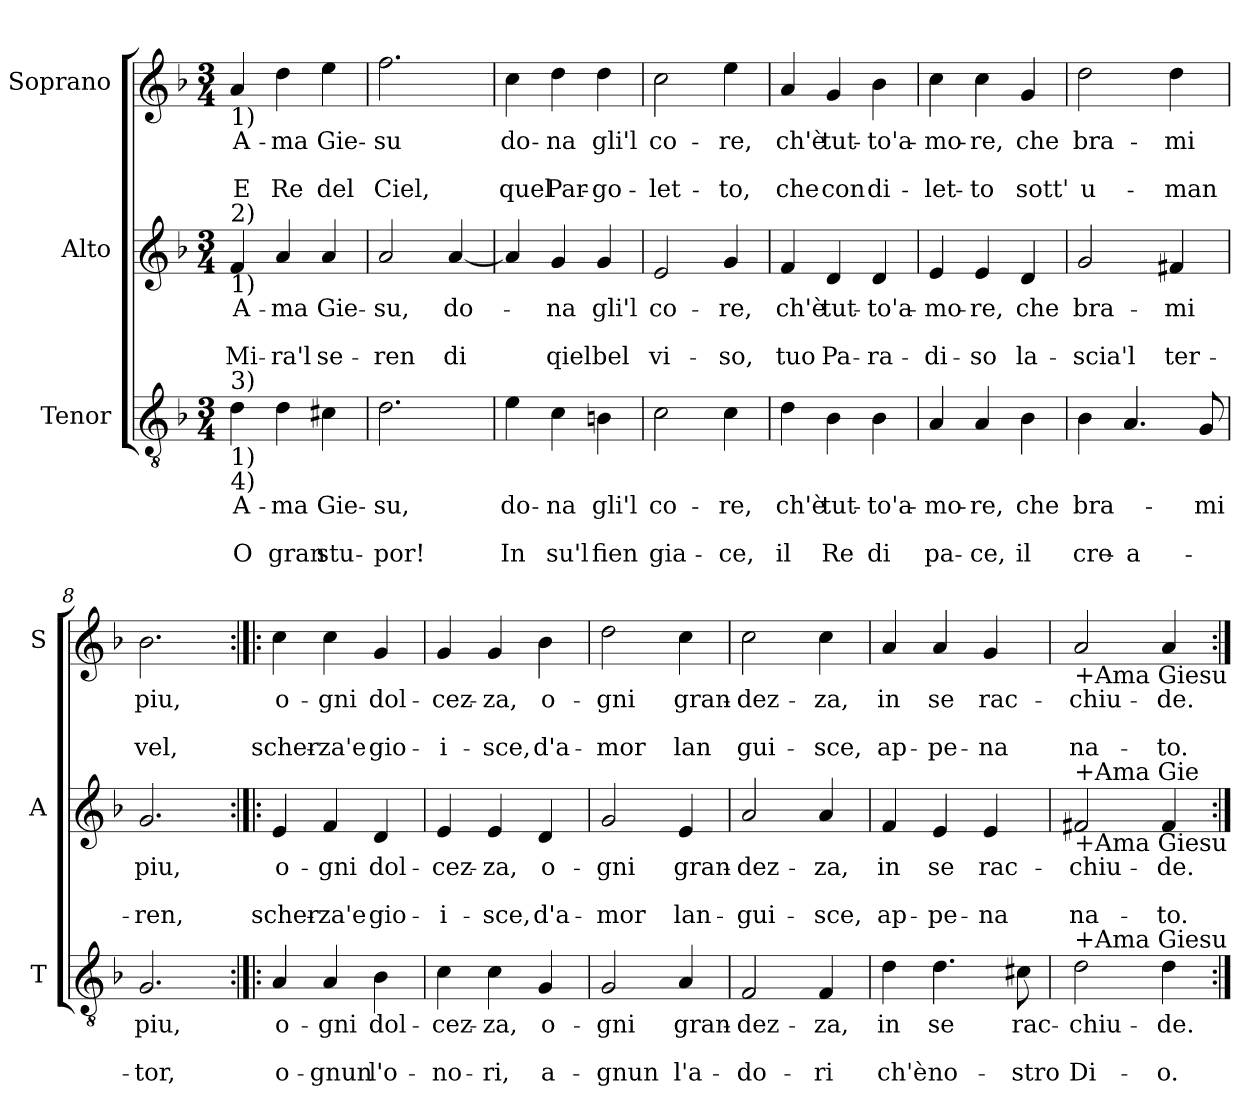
**kern	**text	**text	**text	**kern	**text	**text	**text	**kern	**text	**text	**text
*part3	*part3	*part3	*part3	*part2	*part2	*part2	*part2	*part1	*part1	*part1	*part1
*staff3	*staff3	*staff3	*staff3	*staff2	*staff2	*staff2	*staff2	*staff1	*staff1	*staff1	*staff1
*I"Tenor	*	*	*	*I"Alto	*	*	*	*I"Soprano	*	*	*
*I'T	*	*	*	*I'A	*	*	*	*I'S	*	*	*
*clefGv2	*	*	*	*clefG2	*	*	*	*clefG2	*	*	*
*k[b-]	*	*	*	*k[b-]	*	*	*	*k[b-]	*	*	*
*F:	*	*	*	*F:	*	*	*	*F:	*	*	*
*M3/4	*	*	*	*M3/4	*	*	*	*M3/4	*	*	*
=1	=1	=1	=1	=1	=1	=1	=1	=1	=1	=1	=1
!	!	!	!	!	!	!	!	!LO:TX:b:t=1)	!	!	!
!	!	!	!	!LO:TX:a:t=2)	!	!	!	!	!	!	!
!	!	!	!	!LO:TX:b:t=1)	!	!	!	!	!	!	!
!LO:TX:a:t=3)	!	!	!	!	!	!	!	!	!	!	!
!LO:TX:b:t=1)	!	!	!	!	!	!	!	!	!	!	!
!LO:TX:b:t=4)	!	!	!	!	!	!	!	!	!	!	!
!	!LO:LY:b	!	!LO:LY:b	!	!LO:LY:b	!	!LO:LY:b	!	!LO:LY:b	!	!LO:LY:b
4d\	A-	.	O	4f/	A-	.	Mi-	4a/	A-	.	E
!	!LO:LY:b	!	!LO:LY:b	!	!LO:LY:b	!	!LO:LY:b	!	!LO:LY:b	!	!LO:LY:b
4d\	-ma	.	gran	4a/	-ma	.	-ra'l	4dd\	-ma	.	Re
!	!LO:LY:b	!	!LO:LY:b	!	!LO:LY:b	!	!LO:LY:b	!	!LO:LY:b	!	!LO:LY:b
4c#X\	Gie-	.	stu-	4a/	Gie-	.	se-	4ee\	Gie-	.	del
=2	=2	=2	=2	=2	=2	=2	=2	=2	=2	=2	=2
!	!LO:LY:b	!	!LO:LY:b	!	!LO:LY:b	!	!LO:LY:b	!	!LO:LY:b	!	!LO:LY:b
2.d\	-su,	.	-por!	2a/	-su,	.	-ren	2.ff\	-su	.	Ciel,
!	!	!	!	!	!LO:LY:b	!	!LO:LY:b	!	!	!	!
.	.	.	.	[4a/	do-	.	di	.	.	.	.
=3	=3	=3	=3	=3	=3	=3	=3	=3	=3	=3	=3
!	!LO:LY:b	!	!LO:LY:b	!	!	!	!	!	!LO:LY:b	!	!LO:LY:b
4e\	do-	.	In	4a/]	.	.	.	4cc\	do-	.	quel
!	!LO:LY:b	!	!LO:LY:b	!	!LO:LY:b	!	!LO:LY:b	!	!LO:LY:b	!	!LO:LY:b
4c\	-na	.	su'l	4g/	-na	.	qiel	4dd\	-na	.	Par-
!	!LO:LY:b	!	!LO:LY:b	!	!LO:LY:b	!	!LO:LY:b	!	!LO:LY:b	!	!LO:LY:b
4Bn\	gli'l	.	fien	4g/	gli'l	.	bel	4dd\	gli'l	.	-go-
=4	=4	=4	=4	=4	=4	=4	=4	=4	=4	=4	=4
!	!LO:LY:b	!	!LO:LY:b	!	!LO:LY:b	!	!LO:LY:b	!	!LO:LY:b	!	!LO:LY:b
2c\	co-	.	gia-	2e/	co-	.	vi-	2cc\	co-	.	-let-
!	!LO:LY:b	!	!LO:LY:b	!	!LO:LY:b	!	!LO:LY:b	!	!LO:LY:b	!	!LO:LY:b
4c\	-re,	.	-ce,	4g/	-re,	.	-so,	4ee\	-re,	.	-to,
!!LO:LB:g=z
=5	=5	=5	=5	=5	=5	=5	=5	=5	=5	=5	=5
!	!LO:LY:b	!	!LO:LY:b	!	!LO:LY:b	!	!LO:LY:b	!	!LO:LY:b	!	!LO:LY:b
4d\	ch'è	.	il	4f/	ch'è	.	tuo	4a/	ch'è	.	che
!	!LO:LY:b	!	!LO:LY:b	!	!LO:LY:b	!	!LO:LY:b	!	!LO:LY:b	!	!LO:LY:b
4B-\	tut-	.	Re	4d/	tut-	.	Pa-	4g/	tut-	.	con
!	!LO:LY:b	!	!LO:LY:b	!	!LO:LY:b	!	!LO:LY:b	!	!LO:LY:b	!	!LO:LY:b
4B-\	-to'a-	.	di	4d/	-to'a-	.	-ra-	4b-\	-to'a-	.	di-
=6	=6	=6	=6	=6	=6	=6	=6	=6	=6	=6	=6
!	!LO:LY:b	!	!LO:LY:b	!	!LO:LY:b	!	!LO:LY:b	!	!LO:LY:b	!	!LO:LY:b
4A/	-mo-	.	pa-	4e/	-mo-	.	-di-	4cc\	-mo-	.	-let-
!	!LO:LY:b	!	!LO:LY:b	!	!LO:LY:b	!	!LO:LY:b	!	!LO:LY:b	!	!LO:LY:b
4A/	-re,	.	-ce,	4e/	-re,	.	-so	4cc\	-re,	.	-to
!	!LO:LY:b	!	!LO:LY:b	!	!LO:LY:b	!	!LO:LY:b	!	!LO:LY:b	!	!LO:LY:b
4B-\	che	.	il	4d/	che	.	la-	4g/	che	.	sott'
=7	=7	=7	=7	=7	=7	=7	=7	=7	=7	=7	=7
!	!LO:LY:b	!	!LO:LY:b	!	!LO:LY:b	!	!LO:LY:b	!	!LO:LY:b	!	!LO:LY:b
4B-\	bra-	.	cre-	2g/	bra-	.	-scia'l	2dd\	bra-	.	u-
!	!	!	!LO:LY:b	!	!	!	!	!	!	!	!
4.A/	.	.	-a-	.	.	.	.	.	.	.	.
!	!	!	!	!	!LO:LY:b	!	!LO:LY:b	!	!LO:LY:b	!	!LO:LY:b
.	.	.	.	4f#X/	-mi	.	ter-	4dd\	-mi	.	-man
!	!LO:LY:b	!	!	!	!	!	!	!	!	!	!
8G/	-mi	.	.	.	.	.	.	.	.	.	.
=8	=8	=8	=8	=8	=8	=8	=8	=8	=8	=8	=8
!	!LO:LY:b	!	!LO:LY:b	!	!LO:LY:b	!	!LO:LY:b	!	!LO:LY:b	!	!LO:LY:b
2.G/	piu,	.	-tor,	2.g/	piu,	.	-ren,	2.b-\	piu,	.	vel,
=9:|!|:	=9:|!|:	=9:|!|:	=9:|!|:	=9:|!|:	=9:|!|:	=9:|!|:	=9:|!|:	=9:|!|:	=9:|!|:	=9:|!|:	=9:|!|:
!	!LO:LY:b	!	!LO:LY:b	!	!LO:LY:b	!	!LO:LY:b	!	!LO:LY:b	!	!LO:LY:b
4A/	o-	.	o-	4e/	o-	.	scher-	4cc\	o-	.	scher-
!	!LO:LY:b	!	!LO:LY:b	!	!LO:LY:b	!	!LO:LY:b	!	!LO:LY:b	!	!LO:LY:b
4A/	-gni	.	-gnun	4f/	-gni	.	-za'e	4cc\	-gni	.	-za'e
!	!LO:LY:b	!	!LO:LY:b	!	!LO:LY:b	!	!LO:LY:b	!	!LO:LY:b	!	!LO:LY:b
4B-\	dol-	.	l'o-	4d/	dol-	.	gio-	4g/	dol-	.	gio-
!!LO:PB:g=z
=10	=10	=10	=10	=10	=10	=10	=10	=10	=10	=10	=10
!	!LO:LY:b	!	!LO:LY:b	!	!LO:LY:b	!	!LO:LY:b	!	!LO:LY:b	!	!LO:LY:b
4c\	-cez-	.	-no-	4e/	-cez-	.	-i-	4g/	-cez-	.	-i-
!	!LO:LY:b	!	!LO:LY:b	!	!LO:LY:b	!	!LO:LY:b	!	!LO:LY:b	!	!LO:LY:b
4c\	-za,	.	-ri,	4e/	-za,	.	-sce,	4g/	-za,	.	-sce,
!	!LO:LY:b	!	!LO:LY:b	!	!LO:LY:b	!	!LO:LY:b	!	!LO:LY:b	!	!LO:LY:b
4G/	o-	.	a-	4d/	o-	.	d'a-	4b-\	o-	.	d'a-
=11	=11	=11	=11	=11	=11	=11	=11	=11	=11	=11	=11
!	!LO:LY:b	!	!LO:LY:b	!	!LO:LY:b	!	!LO:LY:b	!	!LO:LY:b	!	!LO:LY:b
2G/	-gni	.	-gnun	2g/	-gni	.	-mor	2dd\	-gni	.	-mor
!	!LO:LY:b	!	!LO:LY:b	!	!LO:LY:b	!	!LO:LY:b	!	!LO:LY:b	!	!LO:LY:b
4A/	gran-	.	l'a-	4e/	gran-	.	lan-	4cc\	gran-	.	lan
=12	=12	=12	=12	=12	=12	=12	=12	=12	=12	=12	=12
!	!LO:LY:b	!	!LO:LY:b	!	!LO:LY:b	!	!LO:LY:b	!	!LO:LY:b	!	!LO:LY:b
2F/	-dez-	.	-do-	2a/	-dez-	.	-gui-	2cc\	-dez-	.	gui-
!	!LO:LY:b	!	!LO:LY:b	!	!LO:LY:b	!	!LO:LY:b	!	!LO:LY:b	!	!LO:LY:b
4F/	-za,	.	-ri	4a/	-za,	.	-sce,	4cc\	-za,	.	-sce,
=13	=13	=13	=13	=13	=13	=13	=13	=13	=13	=13	=13
!	!LO:LY:b	!	!LO:LY:b	!	!LO:LY:b	!	!LO:LY:b	!	!LO:LY:b	!	!LO:LY:b
4d\	in	.	ch'è	4f/	in	.	ap-	4a/	in	.	ap-
!	!LO:LY:b	!	!LO:LY:b	!	!LO:LY:b	!	!LO:LY:b	!	!LO:LY:b	!	!LO:LY:b
4.d\	se	.	no-	4e/	se	.	-pe-	4a/	se	.	-pe-
!	!	!	!	!	!LO:LY:b	!	!LO:LY:b	!	!LO:LY:b	!	!LO:LY:b
.	.	.	.	4e/	rac-	.	-na	4g/	rac-	.	-na
!	!LO:LY:b	!	!LO:LY:b	!	!	!	!	!	!	!	!
8c#X\	rac-	.	-stro	.	.	.	.	.	.	.	.
=14	=14	=14	=14	=14	=14	=14	=14	=14	=14	=14	=14
!	!	!	!	!	!	!	!	!LO:TX:b:t=+Ama Giesu	!	!	!
!	!	!	!	!LO:TX:a:t=+Ama Gie	!	!	!	!	!	!	!
!	!	!	!	!LO:TX:b:t=+Ama Giesu	!	!	!	!	!	!	!
!LO:TX:a:t=+Ama Giesu	!	!	!	!	!	!	!	!	!	!	!
!	!LO:LY:b	!	!LO:LY:b	!	!LO:LY:b	!	!LO:LY:b	!	!LO:LY:b	!	!LO:LY:b
2d\	-chiu-	.	Di-	2f#X/	-chiu-	.	na-	2a/	-chiu-	.	na-
!	!LO:LY:b	!	!LO:LY:b	!	!LO:LY:b	!	!LO:LY:b	!	!LO:LY:b	!	!LO:LY:b
4d\	-de.	.	-o.	4f#/	-de.	.	-to.	4a/	-de.	.	-to.
=:|!	=:|!	=:|!	=:|!	=:|!	=:|!	=:|!	=:|!	=:|!	=:|!	=:|!	=:|!
*-	*-	*-	*-	*-	*-	*-	*-	*-	*-	*-	*-
